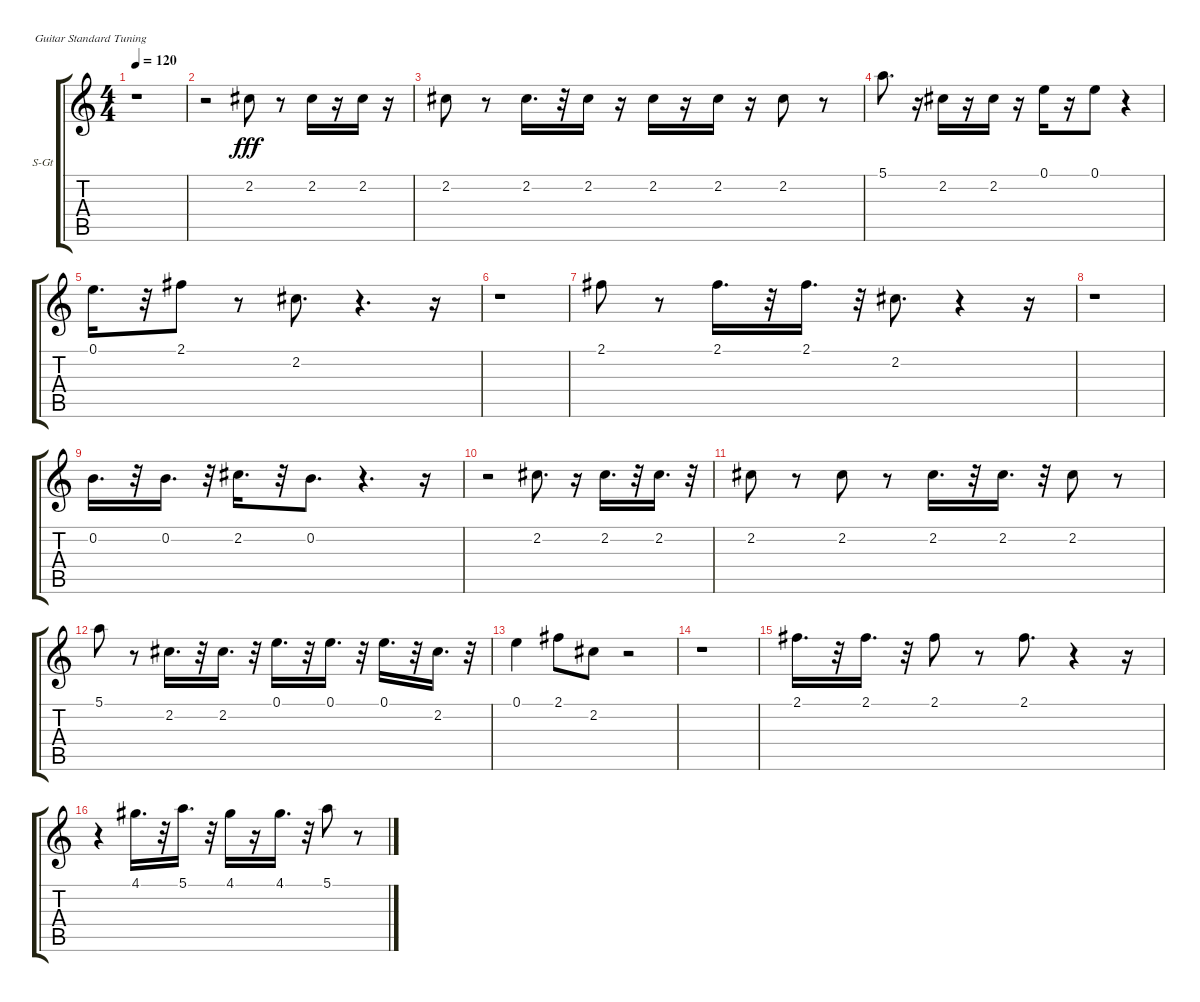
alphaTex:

\bracketExtendMode groupsimilarinstruments
\firstSystemTrackNameOrientation horizontal
\otherSystemsTrackNameOrientation horizontal
\track ("Вокал" "S-Gt") {instrument flute}
\staff {score tabs}
\tuning (E4 B3 G3 D3 A2 E2)
\displaytranspose 12
\ts (4 4)
\tempo 120
\clef g2
\ks c
r.1{dy fff} |
r.2 2.2.8 r.8 2.2.16 r.16 2.2.16 r.16 |
2.2.8 r.8 2.2.16{d} r.32 2.2.16 r.16 2.2.16 r.16 2.2.16 r.16 2.2.8 r.8 |
5.1.8{d} r.16 2.2.16 r.16 2.2.16 r.16 0.1.16 r.16 0.1.8 r.4 |
0.1.16{d} r.32 2.1.8 r.8 2.2.8{d} r.4{d} r.16 |
r.1 |
2.1.8 r.8 2.1.16{d} r.32 2.1.16{d} r.32 2.2.8{d} r.4 r.16 |
r.1 |
0.2.16{d} r.32 0.2.16{d} r.32 2.2.16{d} r.32 0.2.8{d} r.4{d} r.16 |
r.2 2.2.8{d} r.16 2.2.16{d} r.32 2.2.16{d} r.32 |
2.2.8 r.8 2.2.8 r.8 2.2.16{d} r.32 2.2.16{d} r.32 2.2.8 r.8 |
5.1.8 r.8 2.2.16{d} r.32 2.2.16{d} r.32 0.1.16{d} r.32 0.1.16{d} r.32 0.1.16{d} r.32 2.2.16{d} r.32 |
0.1.4 2.1.8 2.2.8 r.2 |
r.1 |
2.1.16{d} r.32 2.1.16{d} r.32 2.1.8 r.8 2.1.8{d} r.4 r.16 |
r.4 4.1.16{d} r.32 5.1.16{d} r.32 4.1.16 r.16 4.1.16{d} r.32 5.1.8 r.8
